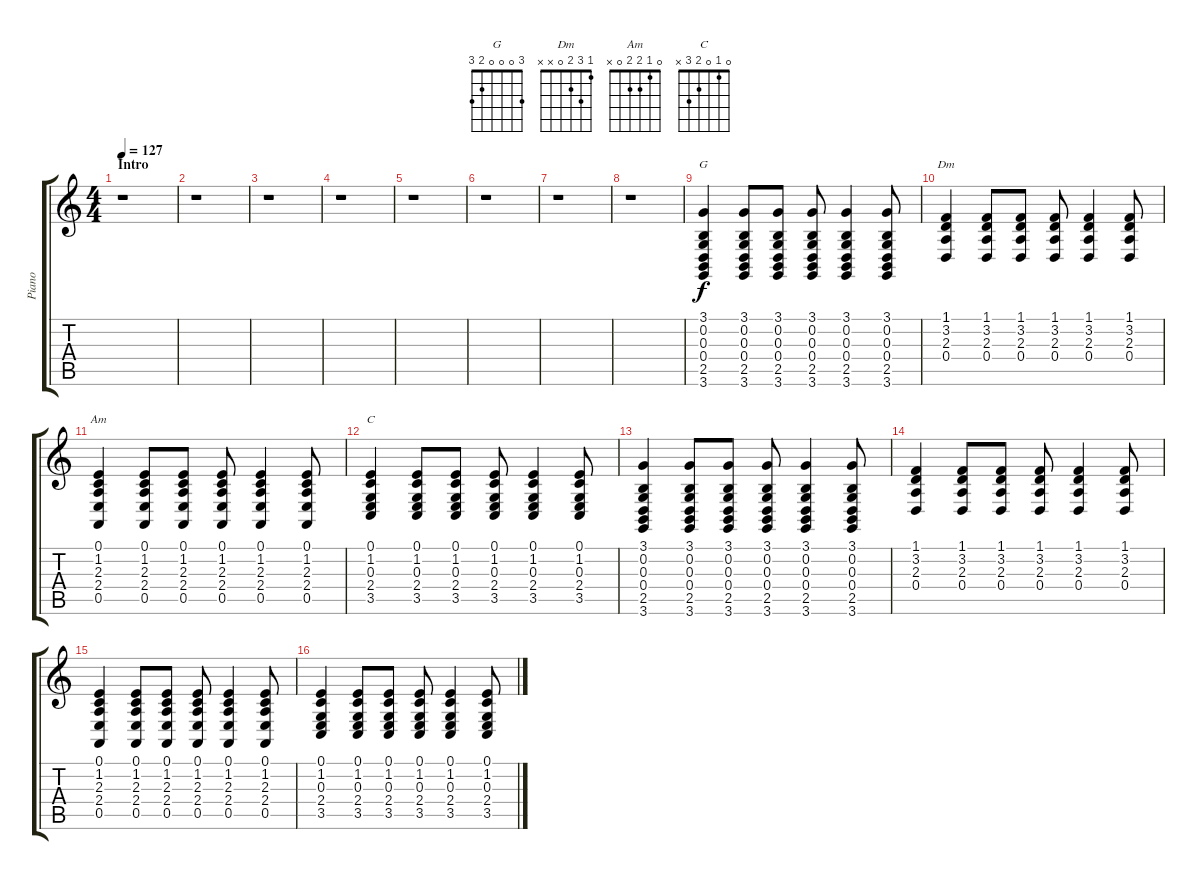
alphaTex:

\track ("Piano" "Piano") {instrument electricgrandpiano}
\staff {score tabs}
\tuning (E4 B3 G3 D3 A2 E2) {hide}
\chord ("G" 3 0 0 0 2 3)
\chord ("Dm" 1 3 2 0 x x)
\chord ("Am" 0 1 2 2 0 x)
\chord ("C" 0 1 0 2 3 x)
\ts (4 4)
\section ("" "Intro")
\tempo 127
\clef g2
\ks c
r.1{dy f instrument electricgrandpiano} |
r.1 |
r.1 |
r.1 |
r.1 |
r.1 |
r.1 |
r.1 |
(3.1 0.2 0.3 0.4 2.5 3.6).4{ch "G"} (3.1 0.2 0.3 0.4 2.5 3.6).8 (3.1 0.2 0.3 0.4 2.5 3.6).8 (3.1 0.2 0.3 0.4 2.5 3.6).8 (3.1 0.2 0.3 0.4 2.5 3.6).4 (3.1 0.2 0.3 0.4 2.5 3.6).8 |
(1.1 3.2 2.3 0.4).4{ch "Dm"} (1.1 3.2 2.3 0.4).8 (1.1 3.2 2.3 0.4).8 (1.1 3.2 2.3 0.4).8 (1.1 3.2 2.3 0.4).4 (1.1 3.2 2.3 0.4).8 |
(0.1 1.2 2.3 2.4 0.5).4{ch "Am"} (0.1 1.2 2.3 2.4 0.5).8 (0.1 1.2 2.3 2.4 0.5).8 (0.1 1.2 2.3 2.4 0.5).8 (0.1 1.2 2.3 2.4 0.5).4 (0.1 1.2 2.3 2.4 0.5).8 |
(0.1 1.2 0.3 2.4 3.5).4{ch "C"} (0.1 1.2 0.3 2.4 3.5).8 (0.1 1.2 0.3 2.4 3.5).8 (0.1 1.2 0.3 2.4 3.5).8 (0.1 1.2 0.3 2.4 3.5).4 (0.1 1.2 0.3 2.4 3.5).8 |
(3.1 0.2 0.3 0.4 2.5 3.6).4 (3.1 0.2 0.3 0.4 2.5 3.6).8 (3.1 0.2 0.3 0.4 2.5 3.6).8 (3.1 0.2 0.3 0.4 2.5 3.6).8 (3.1 0.2 0.3 0.4 2.5 3.6).4 (3.1 0.2 0.3 0.4 2.5 3.6).8 |
(1.1 3.2 2.3 0.4).4 (1.1 3.2 2.3 0.4).8 (1.1 3.2 2.3 0.4).8 (1.1 3.2 2.3 0.4).8 (1.1 3.2 2.3 0.4).4 (1.1 3.2 2.3 0.4).8 |
(0.1 1.2 2.3 2.4 0.5).4 (0.1 1.2 2.3 2.4 0.5).8 (0.1 1.2 2.3 2.4 0.5).8 (0.1 1.2 2.3 2.4 0.5).8 (0.1 1.2 2.3 2.4 0.5).4 (0.1 1.2 2.3 2.4 0.5).8 |
(0.1 1.2 0.3 2.4 3.5).4 (0.1 1.2 0.3 2.4 3.5).8 (0.1 1.2 0.3 2.4 3.5).8 (0.1 1.2 0.3 2.4 3.5).8 (0.1 1.2 0.3 2.4 3.5).4 (0.1 1.2 0.3 2.4 3.5).8
